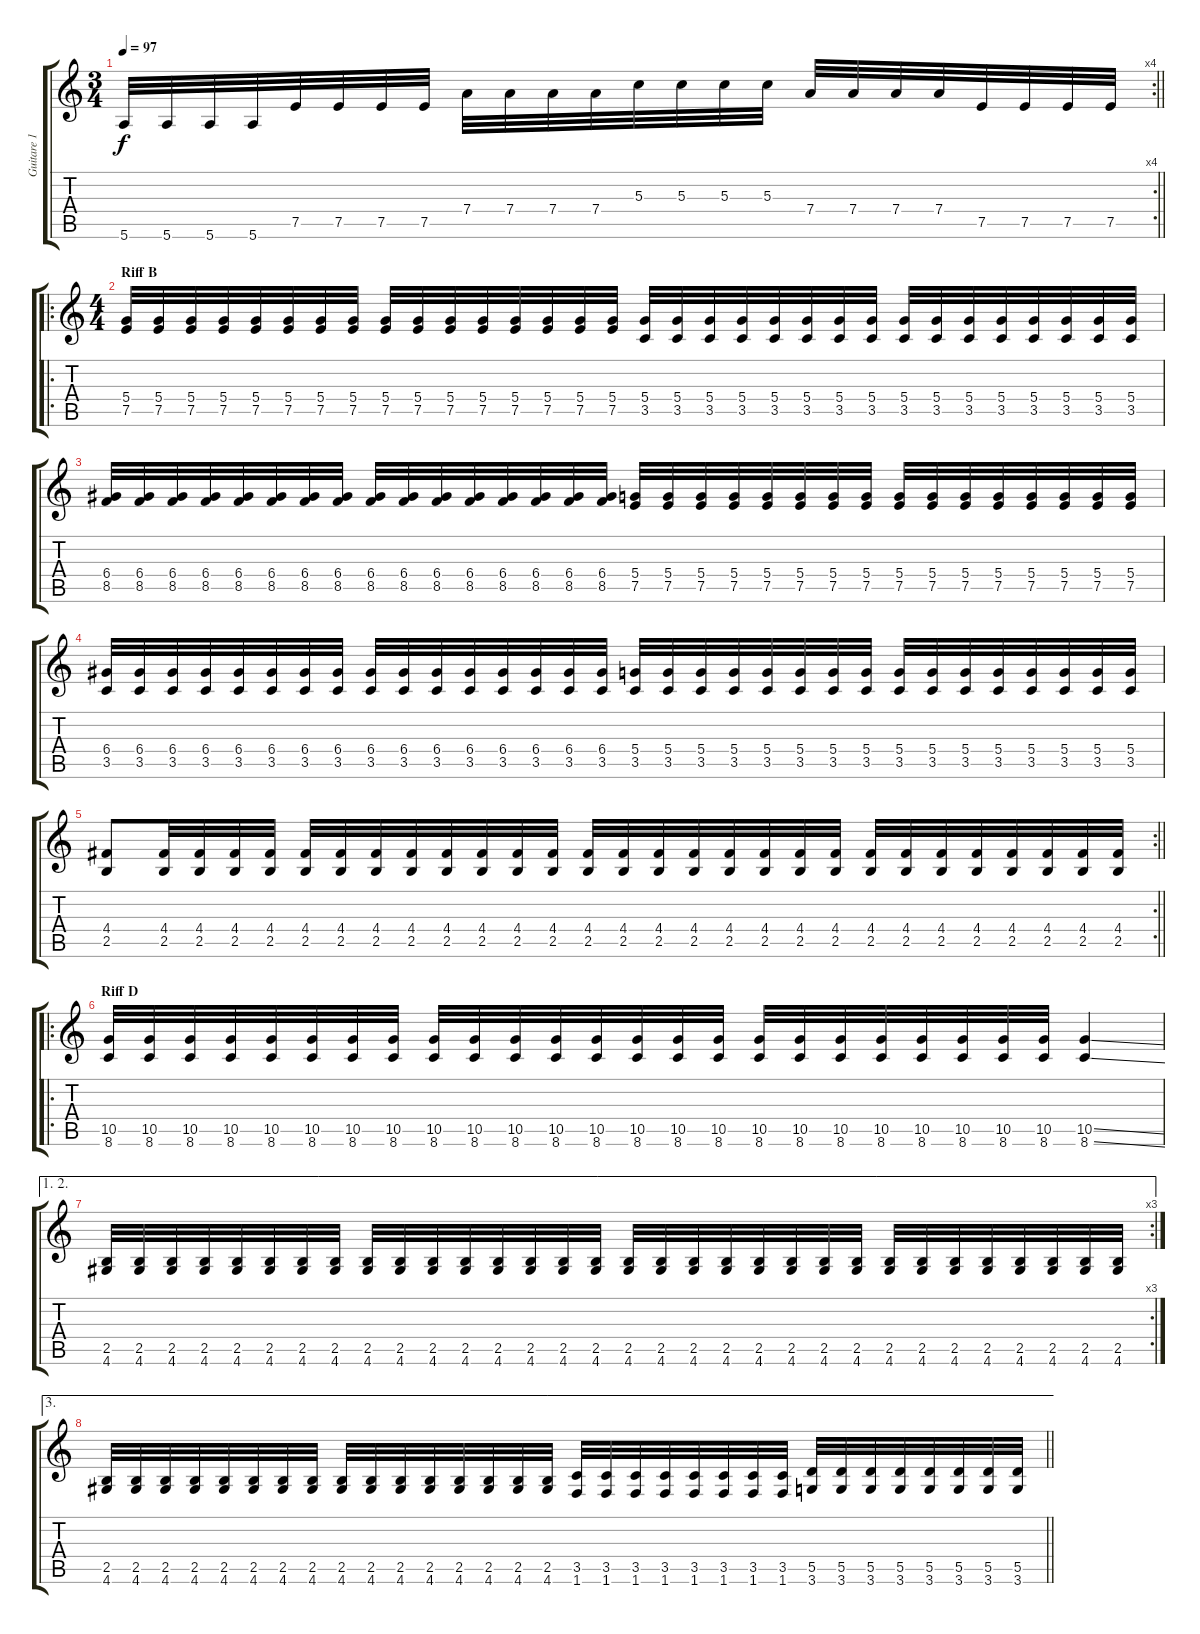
\track ("Guitare 1" "Guitare 1") {instrument distortionguitar}
\staff {score tabs}
\tuning (E4 B3 G3 D3 A2 E2) {hide}
\rc 4
\ts (3 4)
\tempo 97
\clef g2
\barLineRight lightlight
\ks c
5.6.32{dy f} 5.6.32 5.6.32 5.6.32 7.5.32 7.5.32 7.5.32 7.5.32 7.4.32 7.4.32 7.4.32 7.4.32 5.3.32 5.3.32 5.3.32 5.3.32 7.4.32 7.4.32 7.4.32 7.4.32 7.5.32 7.5.32 7.5.32 7.5.32 |
\ro
\ts (4 4)
\section ("" "Riff B")
(5.4 7.5).32 (5.4 7.5).32 (5.4 7.5).32 (5.4 7.5).32 (5.4 7.5).32 (5.4 7.5).32 (5.4 7.5).32 (5.4 7.5).32 (5.4 7.5).32 (5.4 7.5).32 (5.4 7.5).32 (5.4 7.5).32 (5.4 7.5).32 (5.4 7.5).32 (5.4 7.5).32 (5.4 7.5).32 (5.4 3.5).32 (5.4 3.5).32 (5.4 3.5).32 (5.4 3.5).32 (5.4 3.5).32 (5.4 3.5).32 (5.4 3.5).32 (5.4 3.5).32 (5.4 3.5).32 (5.4 3.5).32 (5.4 3.5).32 (5.4 3.5).32 (5.4 3.5).32 (5.4 3.5).32 (5.4 3.5).32 (5.4 3.5).32 |
(6.4 8.5).32 (6.4 8.5).32 (6.4 8.5).32 (6.4 8.5).32 (6.4 8.5).32 (6.4 8.5).32 (6.4 8.5).32 (6.4 8.5).32 (6.4 8.5).32 (6.4 8.5).32 (6.4 8.5).32 (6.4 8.5).32 (6.4 8.5).32 (6.4 8.5).32 (6.4 8.5).32 (6.4 8.5).32 (5.4 7.5).32 (5.4 7.5).32 (5.4 7.5).32 (5.4 7.5).32 (5.4 7.5).32 (5.4 7.5).32 (5.4 7.5).32 (5.4 7.5).32 (5.4 7.5).32 (5.4 7.5).32 (5.4 7.5).32 (5.4 7.5).32 (5.4 7.5).32 (5.4 7.5).32 (5.4 7.5).32 (5.4 7.5).32 |
(6.4 3.5).32 (6.4 3.5).32 (6.4 3.5).32 (6.4 3.5).32 (6.4 3.5).32 (6.4 3.5).32 (6.4 3.5).32 (6.4 3.5).32 (6.4 3.5).32 (6.4 3.5).32 (6.4 3.5).32 (6.4 3.5).32 (6.4 3.5).32 (6.4 3.5).32 (6.4 3.5).32 (6.4 3.5).32 (5.4 3.5).32 (5.4 3.5).32 (5.4 3.5).32 (5.4 3.5).32 (5.4 3.5).32 (5.4 3.5).32 (5.4 3.5).32 (5.4 3.5).32 (5.4 3.5).32 (5.4 3.5).32 (5.4 3.5).32 (5.4 3.5).32 (5.4 3.5).32 (5.4 3.5).32 (5.4 3.5).32 (5.4 3.5).32 |
\rc 2
\barLineRight lightlight
(4.4 2.5).8 (4.4 2.5).32 (4.4 2.5).32 (4.4 2.5).32 (4.4 2.5).32 (4.4 2.5).32 (4.4 2.5).32 (4.4 2.5).32 (4.4 2.5).32 (4.4 2.5).32 (4.4 2.5).32 (4.4 2.5).32 (4.4 2.5).32 (4.4 2.5).32 (4.4 2.5).32 (4.4 2.5).32 (4.4 2.5).32 (4.4 2.5).32 (4.4 2.5).32 (4.4 2.5).32 (4.4 2.5).32 (4.4 2.5).32 (4.4 2.5).32 (4.4 2.5).32 (4.4 2.5).32 (4.4 2.5).32 (4.4 2.5).32 (4.4 2.5).32 (4.4 2.5).32 |
\ro
\section ("" "Riff D")
(10.5 8.6).32 (10.5 8.6).32 (10.5 8.6).32 (10.5 8.6).32 (10.5 8.6).32 (10.5 8.6).32 (10.5 8.6).32 (10.5 8.6).32 (10.5 8.6).32 (10.5 8.6).32 (10.5 8.6).32 (10.5 8.6).32 (10.5 8.6).32 (10.5 8.6).32 (10.5 8.6).32 (10.5 8.6).32 (10.5 8.6).32 (10.5 8.6).32 (10.5 8.6).32 (10.5 8.6).32 (10.5 8.6).32 (10.5 8.6).32 (10.5 8.6).32 (10.5 8.6).32 (10.5{ss} 8.6{ss}).4 |
\ae (1 2)
\rc 3
(2.5 4.6).32 (2.5 4.6).32 (2.5 4.6).32 (2.5 4.6).32 (2.5 4.6).32 (2.5 4.6).32 (2.5 4.6).32 (2.5 4.6).32 (2.5 4.6).32 (2.5 4.6).32 (2.5 4.6).32 (2.5 4.6).32 (2.5 4.6).32 (2.5 4.6).32 (2.5 4.6).32 (2.5 4.6).32 (2.5 4.6).32 (2.5 4.6).32 (2.5 4.6).32 (2.5 4.6).32 (2.5 4.6).32 (2.5 4.6).32 (2.5 4.6).32 (2.5 4.6).32 (2.5 4.6).32 (2.5 4.6).32 (2.5 4.6).32 (2.5 4.6).32 (2.5 4.6).32 (2.5 4.6).32 (2.5 4.6).32 (2.5 4.6).32 |
\ae 3
\barLineRight lightlight
(2.5 4.6).32 (2.5 4.6).32 (2.5 4.6).32 (2.5 4.6).32 (2.5 4.6).32 (2.5 4.6).32 (2.5 4.6).32 (2.5 4.6).32 (2.5 4.6).32 (2.5 4.6).32 (2.5 4.6).32 (2.5 4.6).32 (2.5 4.6).32 (2.5 4.6).32 (2.5 4.6).32 (2.5 4.6).32 (3.5 1.6).32 (3.5 1.6).32 (3.5 1.6).32 (3.5 1.6).32 (3.5 1.6).32 (3.5 1.6).32 (3.5 1.6).32 (3.5 1.6).32 (5.5 3.6).32 (5.5 3.6).32 (5.5 3.6).32 (5.5 3.6).32 (5.5 3.6).32 (5.5 3.6).32 (5.5 3.6).32 (5.5 3.6).32
